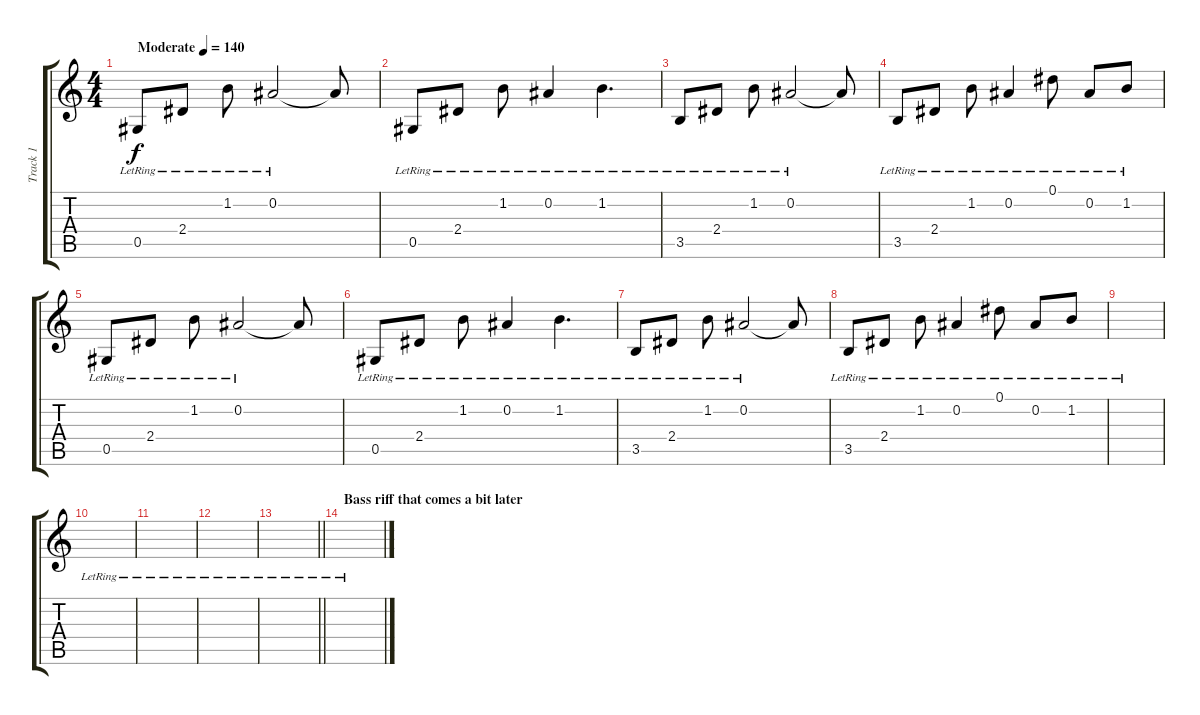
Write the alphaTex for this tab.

\track ("Track 1" "Track 1") {instrument acousticguitarsteel}
\staff {score tabs}
\tuning (Eb4 Bb3 Gb3 Db3 Ab2 Eb2) {hide}
\ts (4 4)
\tempo (140 "Moderate")
\clef g2
\ks c
0.5{lr}.8{dy f instrument acousticguitarsteel} 2.4{lr}.8 1.2{lr}.8 0.2{lr}.2 0.2{t}.8 |
0.5{lr}.8 2.4{lr}.8 1.2{lr}.8 0.2{lr}.4 1.2{lr}.4{d} |
3.5{lr}.8 2.4{lr}.8 1.2{lr}.8 0.2{lr}.2 0.2{t}.8 |
3.5{lr}.8 2.4{lr}.8 1.2{lr}.8 0.2{lr}.4 0.1{lr}.8 0.2{lr}.8 1.2{lr}.8 |
0.5{lr}.8 2.4{lr}.8 1.2{lr}.8 0.2{lr}.2 0.2{t}.8 |
0.5{lr}.8 2.4{lr}.8 1.2{lr}.8 0.2{lr}.4 1.2{lr}.4{d} |
3.5{lr}.8 2.4{lr}.8 1.2{lr}.8 0.2{lr}.2 0.2{t}.8 |
3.5{lr}.8 2.4{lr}.8 1.2{lr}.8 0.2{lr}.4 0.1{lr}.8 0.2{lr}.8 1.2{lr}.8 |
|
|
|
|
\barLineRight lightlight
|
\section ("" "Bass riff that comes a bit later")
